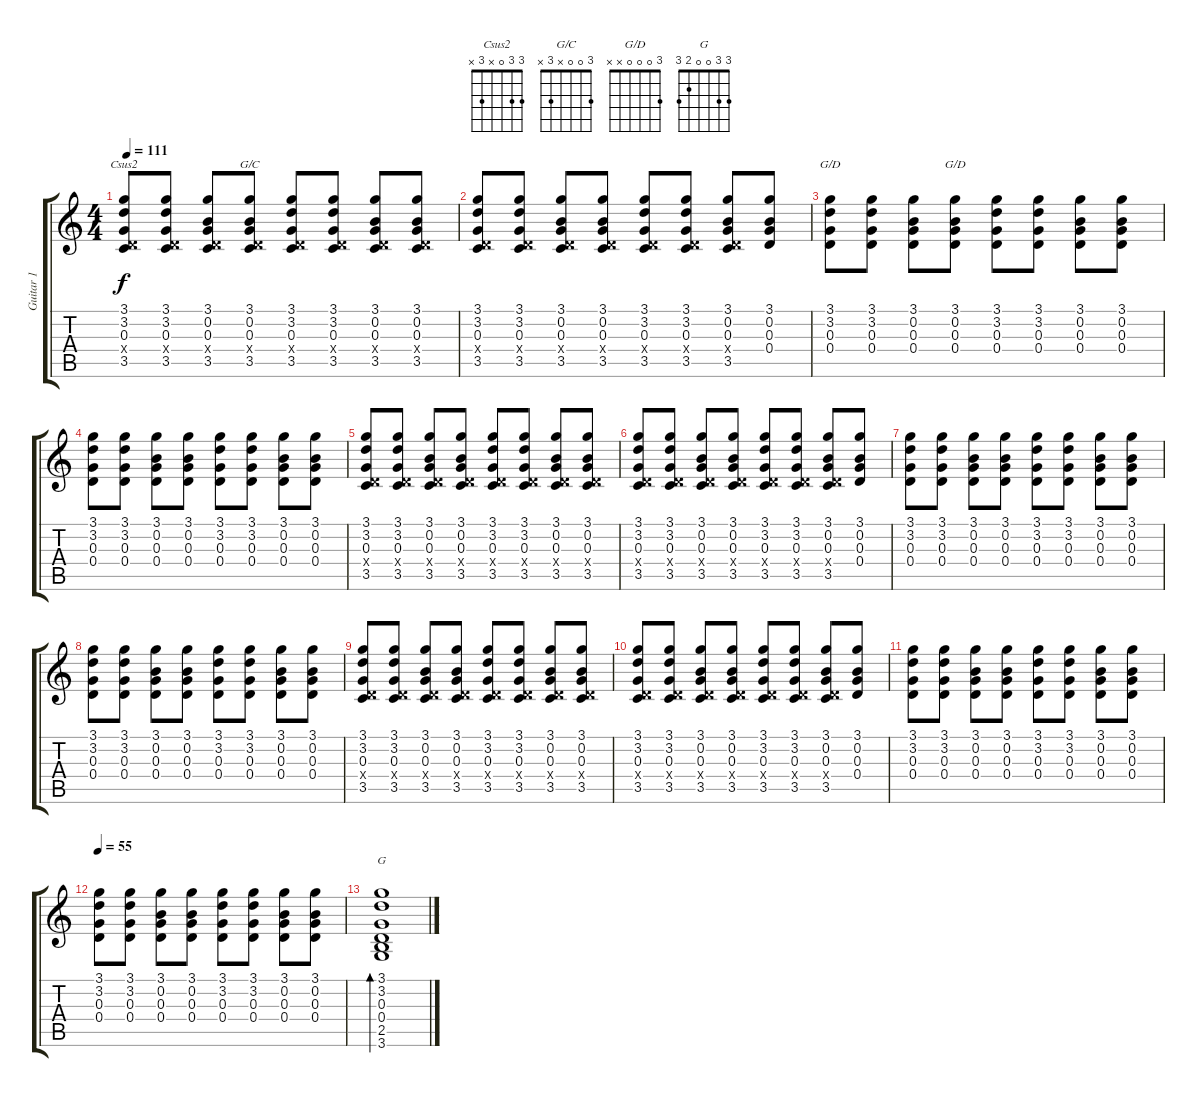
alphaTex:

\track ("Guitar 1" "Guitar 1") {instrument distortionguitar}
\staff {score tabs}
\tuning (E4 B3 G3 D3 A2 E2) {hide}
\chord ("Csus2" 3 3 0 x 3 x)
\chord ("G/C" 3 0 0 x 3 x)
\chord ("G/D" 3 3 0 0 x x)
\chord ("G/D" 3 0 0 0 x x)
\chord ("G" 3 3 0 0 2 3)
\ts (4 4)
\tempo 111
\clef g2
\ks c
(3.1 3.2 0.3 0.4{x} 3.5).8{ch "Csus2" dy f volume 10} (3.1 3.2 0.3 0.4{x} 3.5).8 (3.1 0.2 0.3 0.4{x} 3.5).8 (3.1 0.2 0.3 0.4{x} 3.5).8{ch "G/C"} (3.1 3.2 0.3 0.4{x} 3.5).8 (3.1 3.2 0.3 0.4{x} 3.5).8 (3.1 0.2 0.3 0.4{x} 3.5).8 (3.1 0.2 0.3 0.4{x} 3.5).8 |
(3.1 3.2 0.3 0.4{x} 3.5).8 (3.1 3.2 0.3 0.4{x} 3.5).8 (3.1 0.2 0.3 0.4{x} 3.5).8 (3.1 0.2 0.3 0.4{x} 3.5).8 (3.1 3.2 0.3 0.4{x} 3.5).8 (3.1 3.2 0.3 0.4{x} 3.5).8 (3.1 0.2 0.3 0.4{x} 3.5).8 (3.1 0.2 0.3 0.4).8 |
(3.1 3.2 0.3 0.4).8{ch "G/D" volume 8} (3.1 3.2 0.3 0.4).8 (3.1 0.2 0.3 0.4).8 (3.1 0.2 0.3 0.4).8{ch "G/D"} (3.1 3.2 0.3 0.4).8 (3.1 3.2 0.3 0.4).8 (3.1 0.2 0.3 0.4).8 (3.1 0.2 0.3 0.4).8 |
(3.1 3.2 0.3 0.4).8 (3.1 3.2 0.3 0.4).8 (3.1 0.2 0.3 0.4).8 (3.1 0.2 0.3 0.4).8 (3.1 3.2 0.3 0.4).8 (3.1 3.2 0.3 0.4).8 (3.1 0.2 0.3 0.4).8 (3.1 0.2 0.3 0.4).8 |
(3.1 3.2 0.3 0.4{x} 3.5).8{volume 6} (3.1 3.2 0.3 0.4{x} 3.5).8 (3.1 0.2 0.3 0.4{x} 3.5).8 (3.1 0.2 0.3 0.4{x} 3.5).8 (3.1 3.2 0.3 0.4{x} 3.5).8 (3.1 3.2 0.3 0.4{x} 3.5).8 (3.1 0.2 0.3 0.4{x} 3.5).8 (3.1 0.2 0.3 0.4{x} 3.5).8 |
(3.1 3.2 0.3 0.4{x} 3.5).8 (3.1 3.2 0.3 0.4{x} 3.5).8 (3.1 0.2 0.3 0.4{x} 3.5).8 (3.1 0.2 0.3 0.4{x} 3.5).8 (3.1 3.2 0.3 0.4{x} 3.5).8 (3.1 3.2 0.3 0.4{x} 3.5).8 (3.1 0.2 0.3 0.4{x} 3.5).8 (3.1 0.2 0.3 0.4).8 |
(3.1 3.2 0.3 0.4).8{volume 4} (3.1 3.2 0.3 0.4).8 (3.1 0.2 0.3 0.4).8 (3.1 0.2 0.3 0.4).8 (3.1 3.2 0.3 0.4).8 (3.1 3.2 0.3 0.4).8 (3.1 0.2 0.3 0.4).8 (3.1 0.2 0.3 0.4).8 |
(3.1 3.2 0.3 0.4).8 (3.1 3.2 0.3 0.4).8 (3.1 0.2 0.3 0.4).8 (3.1 0.2 0.3 0.4).8 (3.1 3.2 0.3 0.4).8 (3.1 3.2 0.3 0.4).8 (3.1 0.2 0.3 0.4).8 (3.1 0.2 0.3 0.4).8 |
(3.1 3.2 0.3 0.4{x} 3.5).8{volume 2} (3.1 3.2 0.3 0.4{x} 3.5).8 (3.1 0.2 0.3 0.4{x} 3.5).8 (3.1 0.2 0.3 0.4{x} 3.5).8 (3.1 3.2 0.3 0.4{x} 3.5).8 (3.1 3.2 0.3 0.4{x} 3.5).8 (3.1 0.2 0.3 0.4{x} 3.5).8 (3.1 0.2 0.3 0.4{x} 3.5).8 |
(3.1 3.2 0.3 0.4{x} 3.5).8 (3.1 3.2 0.3 0.4{x} 3.5).8 (3.1 0.2 0.3 0.4{x} 3.5).8 (3.1 0.2 0.3 0.4{x} 3.5).8 (3.1 3.2 0.3 0.4{x} 3.5).8 (3.1 3.2 0.3 0.4{x} 3.5).8 (3.1 0.2 0.3 0.4{x} 3.5).8 (3.1 0.2 0.3 0.4).8 |
(3.1 3.2 0.3 0.4).8{volume 0} (3.1 3.2 0.3 0.4).8 (3.1 0.2 0.3 0.4).8 (3.1 0.2 0.3 0.4).8 (3.1 3.2 0.3 0.4).8 (3.1 3.2 0.3 0.4).8 (3.1 0.2 0.3 0.4).8 (3.1 0.2 0.3 0.4).8 |
\tempo 55
(3.1 3.2 0.3 0.4).8 (3.1 3.2 0.3 0.4).8 (3.1 0.2 0.3 0.4).8 (3.1 0.2 0.3 0.4).8 (3.1 3.2 0.3 0.4).8 (3.1 3.2 0.3 0.4).8 (3.1 0.2 0.3 0.4).8 (3.1 0.2 0.3 0.4).8 |
(3.1 3.2 0.3 0.4 2.5 3.6).1{bd 480 ch "G"}
